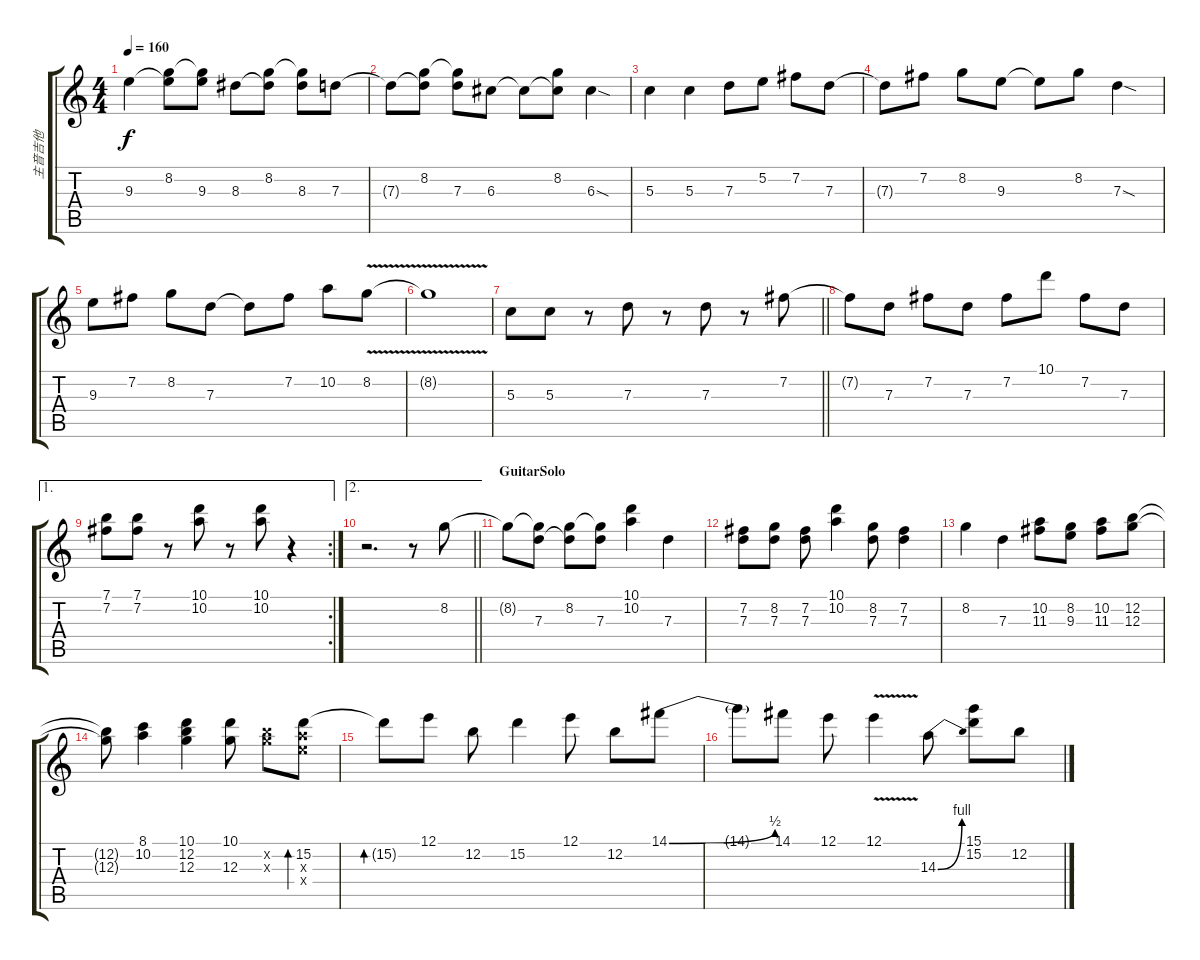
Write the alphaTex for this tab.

\track ("主音吉他" "主音吉他") {instrument distortionguitar}
\staff {score tabs}
\tuning (E4 B3 G3 D3 A2 E2) {hide}
\ts (4 4)
\tempo 160
\clef g2
\ks c
9.3{t}.4{dy f} (8.2 9.3{t}).8 (8.2{t} 9.3).8 8.3.8 (8.2 8.3{t}).8 (8.2{t} 8.3).8 7.3.8 |
7.3{t}.8 (8.2 7.3{t}).8 (8.2{t} 7.3).8 6.3.8 6.3{t}.8 (8.2 6.3{t}).8 6.3{sod}.4 |
5.3.4 5.3.4 7.3.8 5.2.8 7.2.8 7.3.8 |
7.3{t}.8 7.2.8 8.2.8 9.3.8 9.3{t}.8 8.2.8 7.3{sod}.4 |
9.3.8 7.2.8 8.2.8 7.3.8 7.3{t}.8 7.2.8 10.2.8 8.2{v}.8 |
8.2{t}.1 |
\barLineRight lightlight
5.3.8 5.3.8 r.8 7.3.8 r.8 7.3.8 r.8 7.2.8 |
7.2{t}.8 7.3.8 7.2.8 7.3.8 7.2.8 10.1.8 7.2.8 7.3.8 |
\ae 1
\rc 2
(7.1 7.2).8 (7.1 7.2).8 r.8 (10.1 10.2).8 r.8 (10.1 10.2).8 r.4 |
\ae 2
\barLineRight lightlight
r.2{d} r.8 8.2.8 |
\section ("" "GuitarSolo")
8.2{t}.8 (8.2{t} 7.3).8 (8.2 7.3{t}).8 (8.2{t} 7.3).8 (10.1 10.2).4 7.3.4 |
(7.2 7.3).8 (8.2 7.3).8 (7.2 7.3).8 (10.1 10.2).4 (8.2 7.3).8 (7.2 7.3).4 |
8.2.4 7.3.4 (10.2 11.3).8 (8.2 9.3).8 (10.2 11.3).8 (12.2 12.3).8 |
(12.2{t} 12.3{t}).8 (8.1 10.2).4 (10.1 12.2 12.3).4 (10.1 12.3).8 (12.2{x} 12.3{x}).8 (15.2 14.3{x} 14.4{x}).8{bd 480} |
15.2{t}.8{bd 480} 12.1.8 12.2.8 15.2.4 12.1.8 12.2.8 14.1{be (bend 0 0 60 2)}.8 |
14.1{t}.8 14.1.8 12.1.8 12.1{v}.4 14.3{be (bend 0 0 60 4)}.8 (15.1 15.2).8 12.2.8
